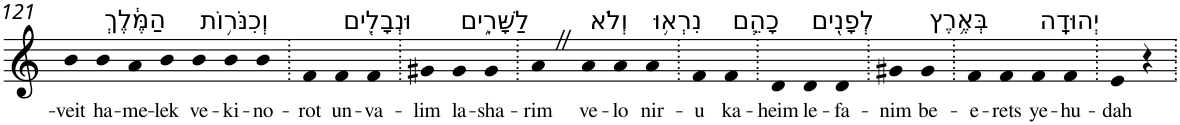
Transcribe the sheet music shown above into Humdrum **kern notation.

**kern	**text
*part1	*part1
*staff1	*staff1
*I"Piano	*
*I'Pno	*
!!LO:PB:g=z
*clefG2	*
*k[]	*
=121	=121
!	!LO:LY:b
4b	-veit
!LO:TX:a:t=הַמֶּ֔לֶךְ	!
!	!LO:LY:b
4b	ha-
!	!LO:LY:b
4a	-me-
!	!LO:LY:b
4b	-lek
!LO:TX:a:t=וְכִנֹּר֥וֹת	!
!	!LO:LY:b
4b	ve-
!	!LO:LY:b
4b	-ki-
!	!LO:LY:b
4b	-no-
=122.	=122.
!	!LO:LY:b
4f	-rot
!LO:TX:a:t=וּנְבָלִ֖ים	!
!	!LO:LY:b
4f	un-
!	!LO:LY:b
4f	-va-
=123.	=123.
!	!LO:LY:b
4g#X	-lim
!LO:TX:a:t=לַשָּׁרִ֑ים	!
!	!LO:LY:b
4g#	la-
!	!LO:LY:b
4g#	-sha-
=124.	=124.
!	!LO:LY:b
4aZ	-rim
!LO:TX:a:t=וְלֹא	!
!	!LO:LY:b
4a	ve-
!	!LO:LY:b
4a	-lo
!LO:TX:a:t=נִרְא֥וּ	!
!	!LO:LY:b
4a	nir-
=125.	=125.
!	!LO:LY:b
4f	-u
!LO:TX:a:t=כָהֵ֛ם	!
!	!LO:LY:b
4f	ka-
=126.	=126.
!	!LO:LY:b
4d	-heim
!LO:TX:a:t=לְפָנִ֖ים	!
!	!LO:LY:b
4d	le-
!	!LO:LY:b
4d	-fa-
=127.	=127.
!	!LO:LY:b
4g#X	-nim
!LO:TX:a:t=בְּאֶ֥רֶץ	!
!	!LO:LY:b
4g#	be-
=128.	=128.
!	!LO:LY:b
4f	-e-
!	!LO:LY:b
4f	-rets
!LO:TX:a:t=יְהוּדָֽה	!
!	!LO:LY:b
4f	ye-
!	!LO:LY:b
4f	-hu-
=129.	=129.
!	!LO:LY:b
4e	-dah
4r	.
=.	=.
*-	*-
